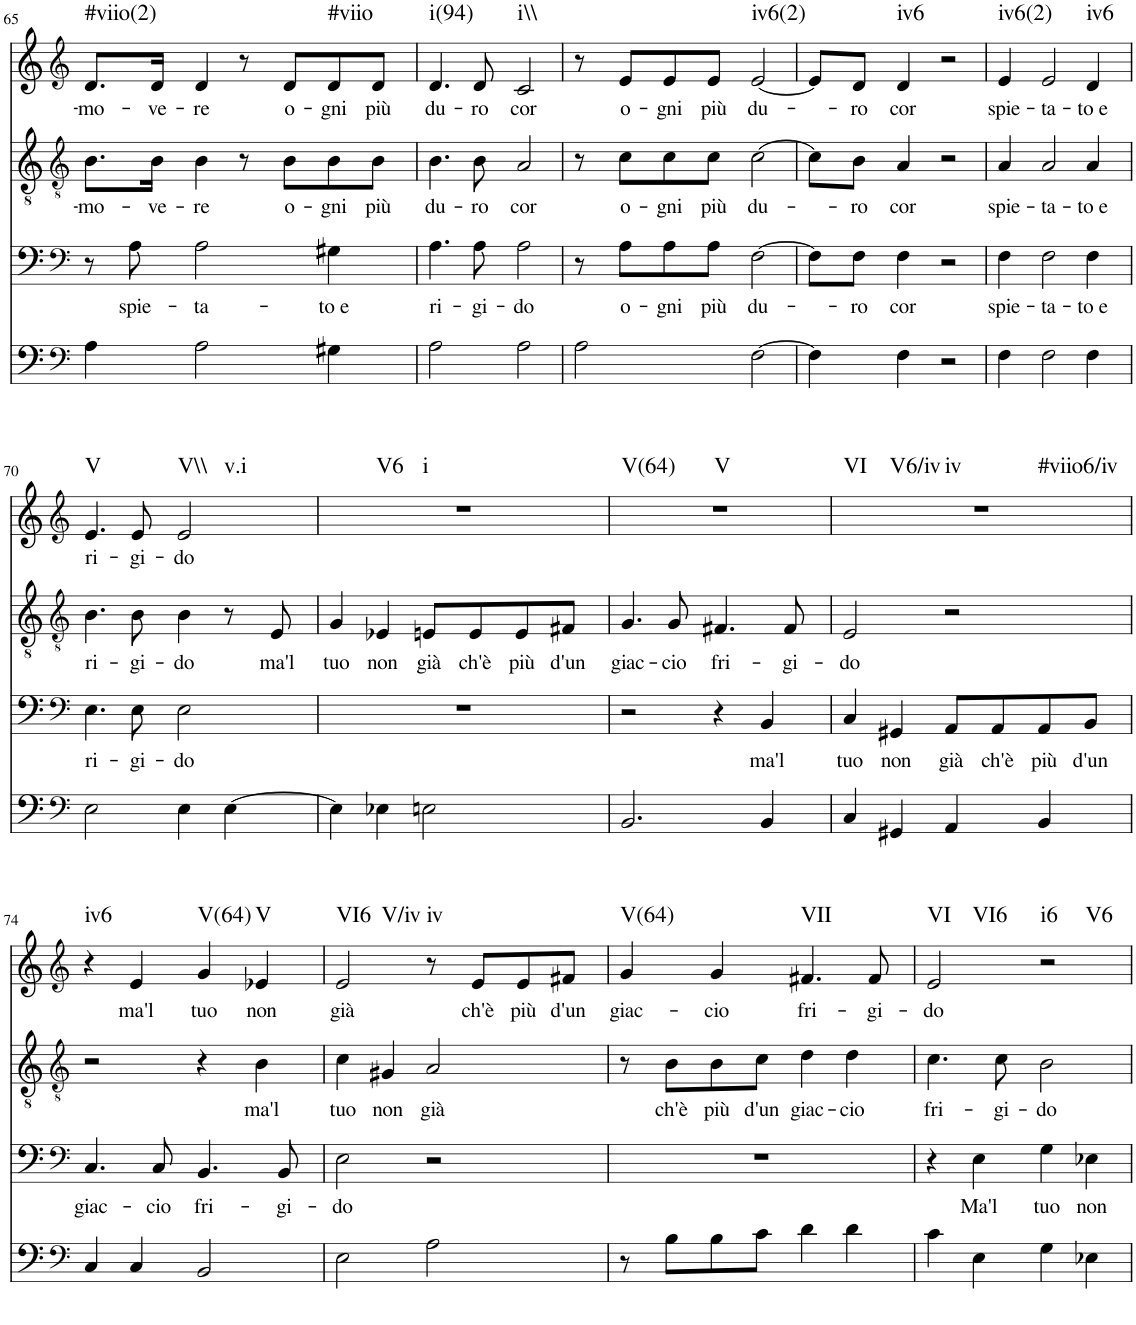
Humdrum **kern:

**kern	**kern	**text	**kern	**text	**kern	**text	**harte
*part4	*part3	*part3	*part2	*part2	*part1	*part1	*part1
*staff4	*staff3	*staff3	*staff2	*staff2	*staff1	*staff1	*
*I"unbenannt4	*I"unbenannt3	*	*I"unbenannt2	*	*I"unbenannt1	*	*
!!LO:PB:g=z
*clefF4	*clefF4	*	*clefGv2	*	*clefG2	*	*
*k[]	*k[]	*	*k[]	*	*k[]	*	*
*M4/4	*M4/4	*	*M4/4	*	*M4/4	*	*
=65	=65	=65	=65	=65	=65	=65	=65
!	!	!	!	!LO:LY:b	!	!LO:LY:b	!LO:H:kt=#viio(2)
4A\	8r	.	8.B\L	mo-	8.d/L	mo-	N
!	!	!LO:LY:b	!	!	!	!	!
.	8A\	spie-	.	.	.	.	.
!	!	!	!	!LO:LY:b	!	!LO:LY:b	!
.	.	.	16B\Jk	ve-	16d/Jk	ve-	.
!	!	!LO:LY:b	!	!LO:LY:b	!	!LO:LY:b	!
2A\	2A\	ta-	4B\	re	4d/	re	.
.	.	.	8r	.	8r	.	.
!	!	!	!	!LO:LY:b	!	!LO:LY:b	!
.	.	.	8B\L	o-	8d/L	o-	.
!	!	!LO:LY:b	!	!LO:LY:b	!	!LO:LY:b	!LO:H:kt=#viio
4G#X\	4G#X\	to e	8B\	gni	8d/	gni	N
!	!	!	!	!LO:LY:b	!	!LO:LY:b	!
.	.	.	8B\J	più	8d/J	più	.
=66	=66	=66	=66	=66	=66	=66	=66
!	!	!LO:LY:b	!	!LO:LY:b	!	!LO:LY:b	!LO:H:kt=i(94)
2A\	4.A\	ri-	4.B\	du-	4.d/	du-	N
!	!	!LO:LY:b	!	!LO:LY:b	!	!LO:LY:b	!
.	8A\	gi-	8B\	ro	8d/	ro	.
!	!	!LO:LY:b	!	!LO:LY:b	!	!LO:LY:b	!LO:H:kt=i\\
2A\	2A\	do	2A/	cor	2c/	cor	N
=67	=67	=67	=67	=67	=67	=67	=67
2A\	8r	.	8r	.	8r	.	.
!	!	!LO:LY:b	!	!LO:LY:b	!	!LO:LY:b	!
.	8A\L	o-	8c\L	o-	8e/L	o-	.
!	!	!LO:LY:b	!	!LO:LY:b	!	!LO:LY:b	!
.	8A\	gni	8c\	gni	8e/	gni	.
!	!	!LO:LY:b	!	!LO:LY:b	!	!LO:LY:b	!
.	8A\J	più	8c\J	più	8e/J	più	.
!	!	!LO:LY:b	!	!LO:LY:b	!	!LO:LY:b	!LO:H:kt=iv6(2)
[2F\	[2F\	du-	[2c\	du-	[2e/	du-	N
=68	=68	=68	=68	=68	=68	=68	=68
4F\]	8F\L]	.	8c\L]	.	8e/L]	.	.
!	!	!LO:LY:b	!	!LO:LY:b	!	!LO:LY:b	!
.	8F\J	ro	8B\J	ro	8d/J	ro	.
!	!	!LO:LY:b	!	!LO:LY:b	!	!LO:LY:b	!LO:H:kt=iv6
4F\	4F\	cor	4A/	cor	4d/	cor	N
2r	2r	.	2r	.	2r	.	.
=69	=69	=69	=69	=69	=69	=69	=69
!	!	!LO:LY:b	!	!LO:LY:b	!	!LO:LY:b	!LO:H:kt=iv6(2)
4F\	4F\	spie-	4A/	spie-	4e/	spie-	N
!	!	!LO:LY:b	!	!LO:LY:b	!	!LO:LY:b	!
2F\	2F\	ta-	2A/	ta-	2e/	ta-	.
!	!	!LO:LY:b	!	!LO:LY:b	!	!LO:LY:b	!LO:H:kt=iv6
4F\	4F\	to e	4A/	to e	4d/	to e	N
!!LO:LB:g=z
=70	=70	=70	=70	=70	=70	=70	=70
*clefF4	*clefF4	*	*clefGv2	*	*clefG2	*	*
!	!	!LO:LY:b	!	!LO:LY:b	!	!LO:LY:b	!LO:H:kt=V
2E\	4.E\	ri-	4.B\	ri-	4.e/	ri-	N
!	!	!LO:LY:b	!	!LO:LY:b	!	!LO:LY:b	!
.	8E\	gi-	8B\	gi-	8e/	gi-	.
!	!	!LO:LY:b	!	!LO:LY:b	!	!LO:LY:b	!LO:H:n=1:kt=V\\
!	!	!	!	!	!	!	!LO:H:n=2:kt=v.i
4E\	2E\	do	4B\	do	2e/	do	N N
[4E\	.	.	8r	.	.	.	.
!	!	!	!	!LO:LY:b	!	!	!
.	.	.	8E/	ma'l	.	.	.
=71	=71	=71	=71	=71	=71	=71	=71
!	!	!	!	!LO:LY:b	!	!	!LO:H:n=1:kt=V6
!	!	!	!	!	!	!	!LO:H:n=2:kt=i
4E\]	1r	.	4G/	tuo	1r	.	N N
!	!	!	!	!LO:LY:b	!	!	!
4E-X\	.	.	4E-X/	non	.	.	.
!	!	!	!	!LO:LY:b	!	!	!
2En\	.	.	8En/L	già	.	.	.
!	!	!	!	!LO:LY:b	!	!	!
.	.	.	8E/	ch'è	.	.	.
!	!	!	!	!LO:LY:b	!	!	!
.	.	.	8E/	più	.	.	.
!	!	!	!	!LO:LY:b	!	!	!
.	.	.	8F#X/J	d'un	.	.	.
=72	=72	=72	=72	=72	=72	=72	=72
!	!	!	!	!LO:LY:b	!	!	!LO:H:n=1:kt=V(64)
!	!	!	!	!	!	!	!LO:H:n=2:kt=V
2.BB/	2r	.	4.G/	giac-	1r	.	N N
!	!	!	!	!LO:LY:b	!	!	!
.	.	.	8G/	cio	.	.	.
!	!	!	!	!LO:LY:b	!	!	!
.	4r	.	4.F#X/	fri-	.	.	.
!	!	!LO:LY:b	!	!	!	!	!
4BB/	4BB/	ma'l	.	.	.	.	.
!	!	!	!	!LO:LY:b	!	!	!
.	.	.	8F#/	gi-	.	.	.
=73	=73	=73	=73	=73	=73	=73	=73
!	!	!LO:LY:b	!	!LO:LY:b	!	!	!LO:H:n=1:kt=VI
!	!	!	!	!	!	!	!LO:H:n=2:kt=V6/iv
!	!	!	!	!	!	!	!LO:H:n=3:kt=iv
!	!	!	!	!	!	!	!LO:H:n=4:kt=#viio6/iv
4C/	4C/	tuo	2E/	do	1r	.	N N N N
!	!	!LO:LY:b	!	!	!	!	!
4GG#X/	4GG#X/	non	.	.	.	.	.
!	!	!LO:LY:b	!	!	!	!	!
4AA/	8AA/L	già	2r	.	.	.	.
!	!	!LO:LY:b	!	!	!	!	!
.	8AA/	ch'è	.	.	.	.	.
!	!	!LO:LY:b	!	!	!	!	!
4BB/	8AA/	più	.	.	.	.	.
!	!	!LO:LY:b	!	!	!	!	!
.	8BB/J	d'un	.	.	.	.	.
!!LO:LB:g=z
=74	=74	=74	=74	=74	=74	=74	=74
*clefF4	*clefF4	*	*clefGv2	*	*clefG2	*	*
!	!	!LO:LY:b	!	!	!	!	!LO:H:kt=iv6
4C/	4.C/	giac-	2r	.	4r	.	N
!	!	!	!	!	!	!LO:LY:b	!
4C/	.	.	.	.	4e/	ma'l	.
!	!	!LO:LY:b	!	!	!	!	!
.	8C/	cio	.	.	.	.	.
!	!	!LO:LY:b	!	!	!	!LO:LY:b	!LO:H:kt=V(64)
2BB/	4.BB/	fri-	4r	.	4g/	tuo	N
!	!	!	!	!LO:LY:b	!	!LO:LY:b	!LO:H:kt=V
.	.	.	4B\	ma'l	4e-X/	non	N
!	!	!LO:LY:b	!	!	!	!	!
.	8BB/	gi-	.	.	.	.	.
=75	=75	=75	=75	=75	=75	=75	=75
!	!	!LO:LY:b	!	!LO:LY:b	!	!LO:LY:b	!LO:H:n=1:kt=VI6
!	!	!	!	!	!	!	!LO:H:n=2:kt=V/iv
2E\	2E\	do	4c\	tuo	2e/	già	N N
!	!	!	!	!LO:LY:b	!	!	!
.	.	.	4G#X/	non	.	.	.
!	!	!	!	!LO:LY:b	!	!	!LO:H:kt=iv
2A\	2r	.	2A/	già	8r	.	N
!	!	!	!	!	!	!LO:LY:b	!
.	.	.	.	.	8e/L	ch'è	.
!	!	!	!	!	!	!LO:LY:b	!
.	.	.	.	.	8e/	più	.
!	!	!	!	!	!	!LO:LY:b	!
.	.	.	.	.	8f#X/J	d'un	.
=76	=76	=76	=76	=76	=76	=76	=76
!	!	!	!	!	!	!LO:LY:b	!LO:H:kt=V(64)
8r	1r	.	8r	.	4g/	giac-	N
!	!	!	!	!LO:LY:b	!	!	!
8B\L	.	.	8B\L	ch'è	.	.	.
!	!	!	!	!LO:LY:b	!	!LO:LY:b	!
8B\	.	.	8B\	più	4g/	cio	.
!	!	!	!	!LO:LY:b	!	!	!
8c\J	.	.	8c\J	d'un	.	.	.
!	!	!	!	!LO:LY:b	!	!LO:LY:b	!LO:H:kt=VII
4d\	.	.	4d\	giac-	4.f#X/	fri-	N
!	!	!	!	!LO:LY:b	!	!	!
4d\	.	.	4d\	cio	.	.	.
!	!	!	!	!	!	!LO:LY:b	!
.	.	.	.	.	8f#/	gi-	.
=77	=77	=77	=77	=77	=77	=77	=77
!	!	!	!	!LO:LY:b	!	!LO:LY:b	!LO:H:n=1:kt=VI
!	!	!	!	!	!	!	!LO:H:n=2:kt=VI6
4c\	4r	.	4.c\	fri-	2e/	do	N N
!	!	!LO:LY:b	!	!	!	!	!
4E\	4E\	Ma'l	.	.	.	.	.
!	!	!	!	!LO:LY:b	!	!	!
.	.	.	8c\	gi-	.	.	.
!	!	!LO:LY:b	!	!LO:LY:b	!	!	!LO:H:n=1:kt=i6
!	!	!	!	!	!	!	!LO:H:n=2:kt=V6
4G\	4G\	tuo	2B\	do	2r	.	N N
!	!	!LO:LY:b	!	!	!	!	!
4E-X\	4E-X\	non	.	.	.	.	.
=	=	=	=	=	=	=	=
*-	*-	*-	*-	*-	*-	*-	*-
